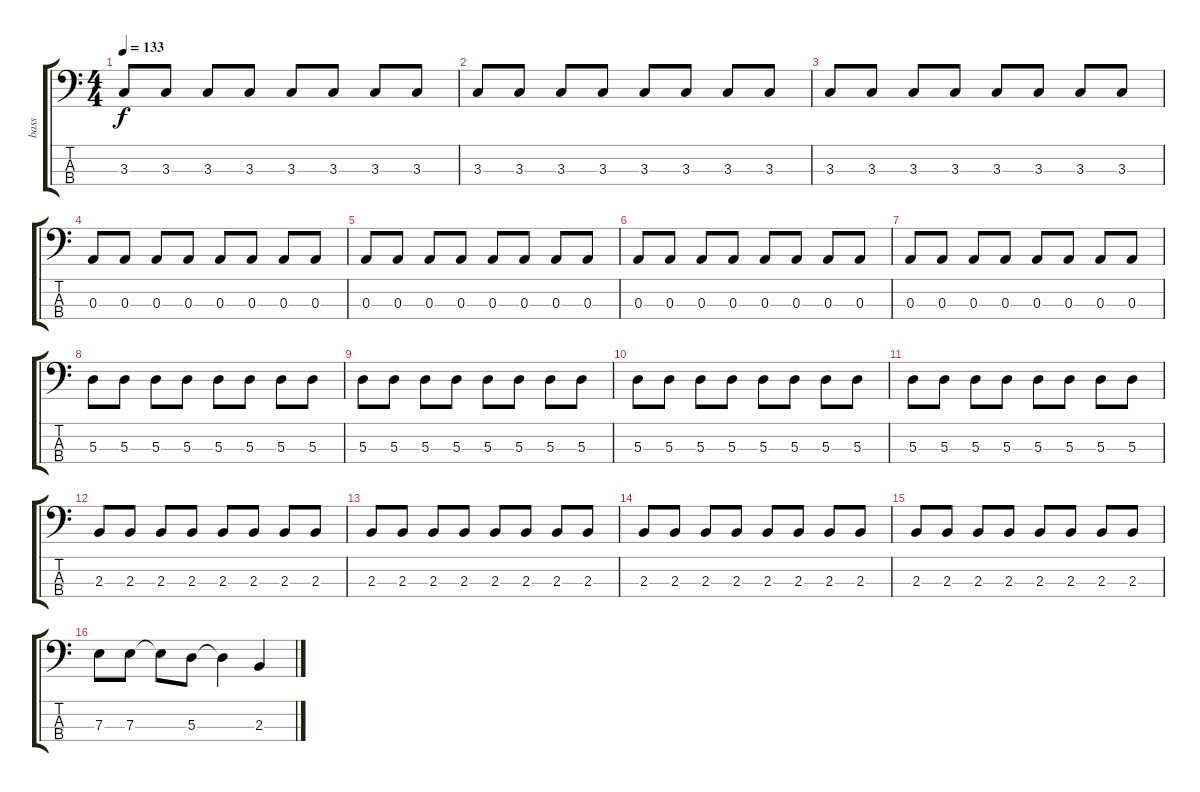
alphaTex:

\track ("bass" "bass") {instrument electricbassfinger}
\staff {score tabs}
\tuning (G2 D2 A1 E1) {hide}
\ts (4 4)
\tempo 133
\clef f4
\ks c
3.3.8{dy f} 3.3.8 3.3.8 3.3.8 3.3.8 3.3.8 3.3.8 3.3.8 |
3.3.8 3.3.8 3.3.8 3.3.8 3.3.8 3.3.8 3.3.8 3.3.8 |
3.3.8 3.3.8 3.3.8 3.3.8 3.3.8 3.3.8 3.3.8 3.3.8 |
0.3.8 0.3.8 0.3.8 0.3.8 0.3.8 0.3.8 0.3.8 0.3.8 |
0.3.8 0.3.8 0.3.8 0.3.8 0.3.8 0.3.8 0.3.8 0.3.8 |
0.3.8 0.3.8 0.3.8 0.3.8 0.3.8 0.3.8 0.3.8 0.3.8 |
0.3.8 0.3.8 0.3.8 0.3.8 0.3.8 0.3.8 0.3.8 0.3.8 |
5.3.8 5.3.8 5.3.8 5.3.8 5.3.8 5.3.8 5.3.8 5.3.8 |
5.3.8 5.3.8 5.3.8 5.3.8 5.3.8 5.3.8 5.3.8 5.3.8 |
5.3.8 5.3.8 5.3.8 5.3.8 5.3.8 5.3.8 5.3.8 5.3.8 |
5.3.8 5.3.8 5.3.8 5.3.8 5.3.8 5.3.8 5.3.8 5.3.8 |
2.3.8 2.3.8 2.3.8 2.3.8 2.3.8 2.3.8 2.3.8 2.3.8 |
2.3.8 2.3.8 2.3.8 2.3.8 2.3.8 2.3.8 2.3.8 2.3.8 |
2.3.8 2.3.8 2.3.8 2.3.8 2.3.8 2.3.8 2.3.8 2.3.8 |
2.3.8 2.3.8 2.3.8 2.3.8 2.3.8 2.3.8 2.3.8 2.3.8 |
7.3.8 7.3.8 7.3{t}.8 5.3.8 5.3{t}.4 2.3.4
